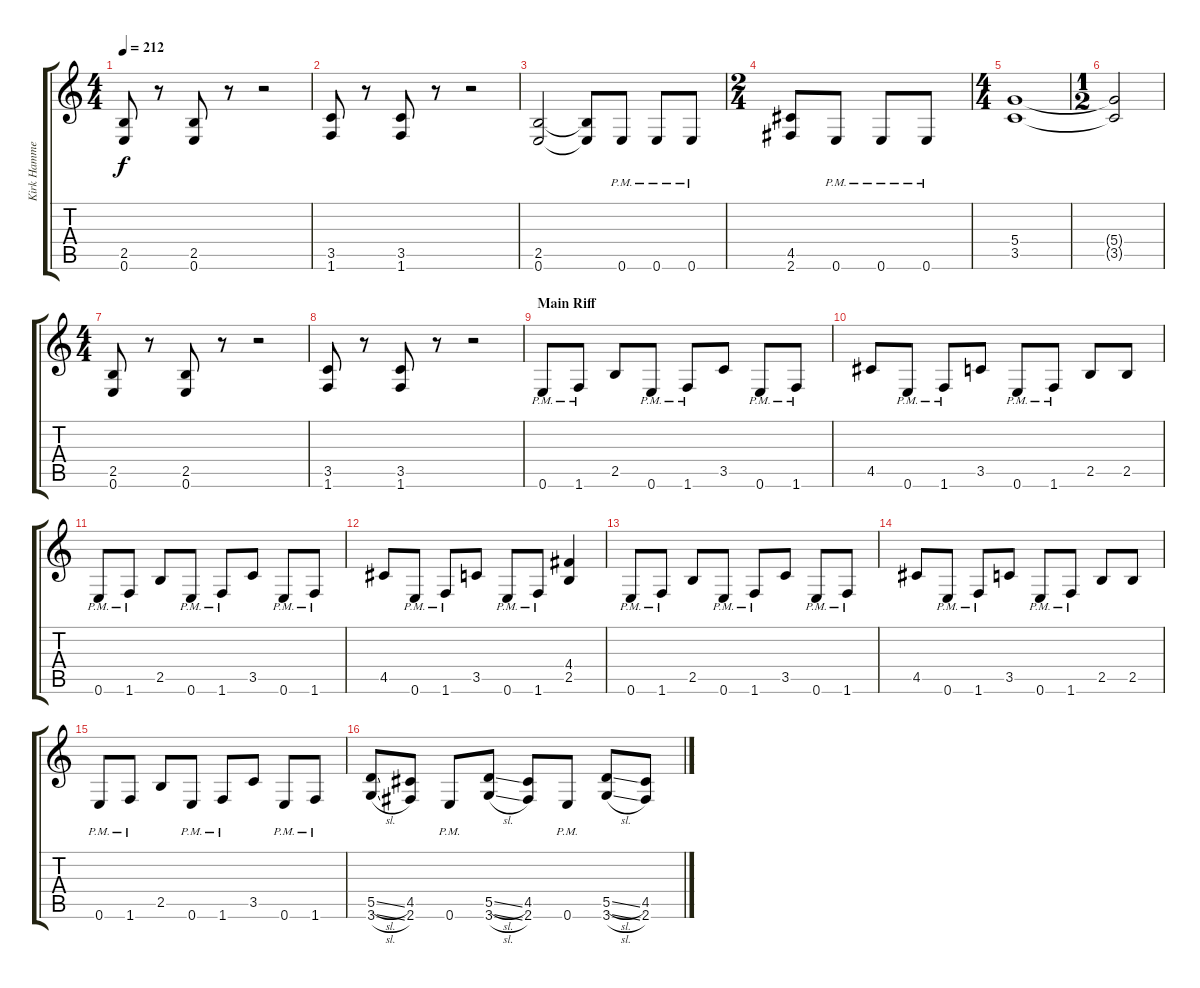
\track ("Kirk Hammet (Lead Guitar)" "Kirk Hamme") {instrument overdrivenguitar}
\staff {score tabs}
\tuning (E4 B3 G3 D3 A2 E2) {hide}
\ts (4 4)
\section ("" "")
\tempo 212
\clef g2
\ks c
(2.5 0.6).8{dy f} r.8 (2.5 0.6).8 r.8 r.2 |
(3.5 1.6).8 r.8 (3.5 1.6).8 r.8 r.2 |
(2.5 0.6).2 (2.5{t} 0.6{t}).8 0.6{pm}.8 0.6{pm}.8 0.6{pm}.8 |
\ts (2 4)
(4.5 2.6).8 0.6{pm}.8 0.6{pm}.8 0.6{pm}.8 |
\ts (4 4)
(5.4 3.5).1 |
\ts (1 2)
(5.4{t} 3.5{t}).2 |
\ts (4 4)
(2.5 0.6).8 r.8 (2.5 0.6).8 r.8 r.2 |
(3.5 1.6).8 r.8 (3.5 1.6).8 r.8 r.2 |
\section ("" "Main Riff")
0.6{pm}.8 1.6{pm}.8 2.5.8 0.6{pm}.8 1.6{pm}.8 3.5.8 0.6{pm}.8 1.6{pm}.8 |
4.5.8 0.6{pm}.8 1.6{pm}.8 3.5.8 0.6{pm}.8 1.6{pm}.8 2.5.8 2.5.8 |
0.6{pm}.8 1.6{pm}.8 2.5.8 0.6{pm}.8 1.6{pm}.8 3.5.8 0.6{pm}.8 1.6{pm}.8 |
4.5.8 0.6{pm}.8 1.6{pm}.8 3.5.8 0.6{pm}.8 1.6{pm}.8 (4.4 2.5).4 |
0.6{pm}.8 1.6{pm}.8 2.5.8 0.6{pm}.8 1.6{pm}.8 3.5.8 0.6{pm}.8 1.6{pm}.8 |
4.5.8 0.6{pm}.8 1.6{pm}.8 3.5.8 0.6{pm}.8 1.6{pm}.8 2.5.8 2.5.8 |
0.6{pm}.8 1.6{pm}.8 2.5.8 0.6{pm}.8 1.6{pm}.8 3.5.8 0.6{pm}.8 1.6{pm}.8 |
(5.5{sl} 3.6{sl}).8 (4.5 2.6).8 0.6{pm}.8 (5.5{sl} 3.6{sl}).8 (4.5 2.6).8 0.6{pm}.8 (5.5{sl} 3.6{sl}).8 (4.5 2.6).8
